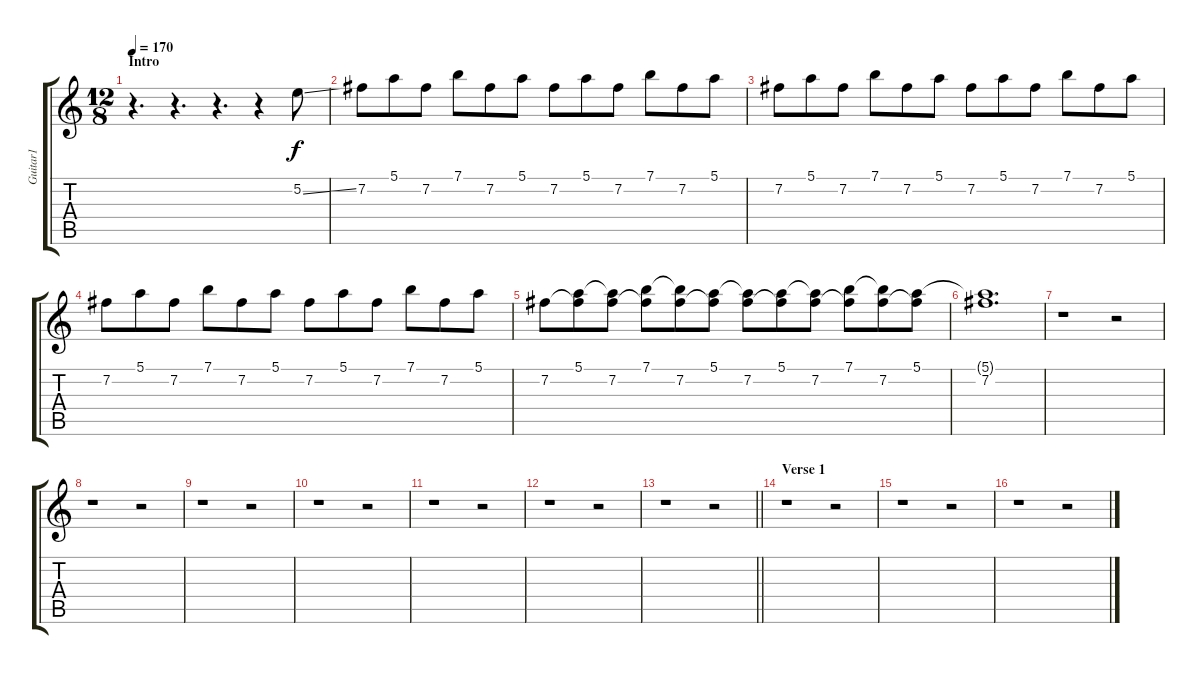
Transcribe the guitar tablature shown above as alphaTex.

\track ("Guitar1" "Guitar1") {instrument electricguitarjazz}
\staff {score tabs}
\tuning (E4 B3 G3 D3 A2 E2) {hide}
\ts (12 8)
\section ("" "Intro")
\tempo 170
\clef g2
\ks c
r.4{d dy f instrument electricguitarjazz} r.4{d} r.4{d} r.4 5.2{ss}.8 |
7.2.8 5.1.8 7.2.8 7.1.8 7.2.8 5.1.8 7.2.8 5.1.8 7.2.8 7.1.8 7.2.8 5.1.8 |
7.2.8 5.1.8 7.2.8 7.1.8 7.2.8 5.1.8 7.2.8 5.1.8 7.2.8 7.1.8 7.2.8 5.1.8 |
7.2.8 5.1.8 7.2.8 7.1.8 7.2.8 5.1.8 7.2.8 5.1.8 7.2.8 7.1.8 7.2.8 5.1.8 |
7.2.8 (5.1 7.2{t}).8 (5.1{t} 7.2).8 (7.1 7.2{t}).8 (7.1{t} 7.2).8 (5.1 7.2{t}).8 (5.1{t} 7.2).8 (5.1 7.2{t}).8 (5.1{t} 7.2).8 (7.1 7.2{t}).8 (7.1{t} 7.2).8 (5.1 7.2{t}).8 |
(5.1{t} 7.2).1{d} |
r.1 r.2 |
r.1 r.2 |
r.1 r.2 |
r.1 r.2 |
r.1 r.2 |
r.1 r.2 |
\barLineRight lightlight
r.1 r.2 |
\section ("" "Verse 1")
r.1 r.2 |
r.1 r.2 |
r.1 r.2
